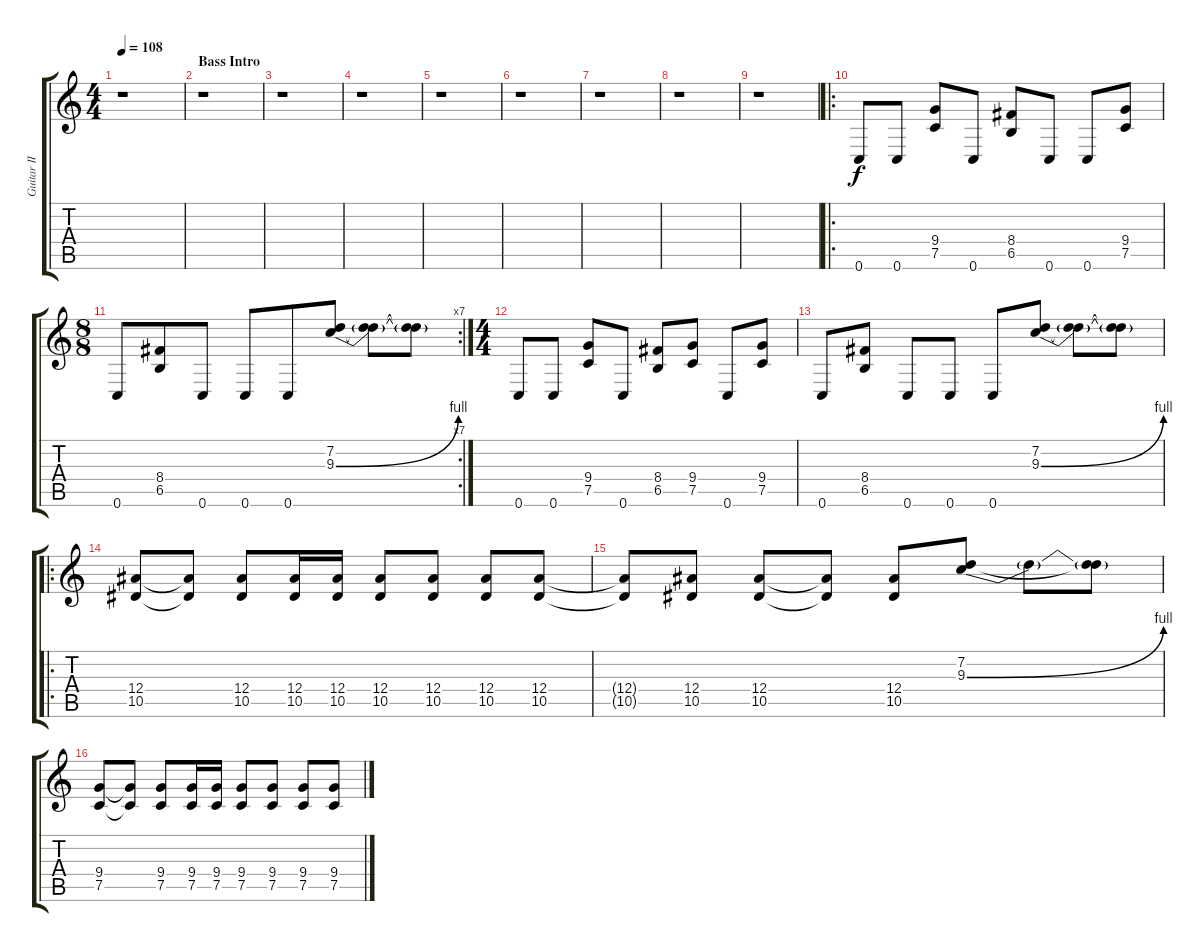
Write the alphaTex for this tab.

\track ("Guitar II" "Guitar II") {instrument overdrivenguitar}
\staff {score tabs}
\tuning (C4 G3 Eb3 Bb2 F2 C2) {hide}
\ts (4 4)
\tempo 108
\clef g2
\ks c
r.1{dy f instrument overdrivenguitar} |
\section ("" "Bass Intro")
r.1 |
r.1 |
r.1 |
r.1 |
r.1 |
r.1 |
r.1 |
r.1 |
\ro
0.6.8 0.6.8 (9.4 7.5).8 0.6.8 (8.4 6.5).8 0.6.8 0.6.8 (9.4 7.5).8 |
\rc 7
\ts (8 8)
0.6.8 (8.4 6.5).8 0.6.8 0.6.8 0.6.8 (7.2 9.3{be (bend 0 0 60 4)}).8 (7.2{t} 9.3{t}).8 (7.2{t} 9.3{t}).8 |
\ts (4 4)
0.6.8 0.6.8 (9.4 7.5).8 0.6.8 (8.4 6.5).8 (9.4 7.5).8 0.6.8 (9.4 7.5).8 |
0.6.8 (8.4 6.5).8 0.6.8 0.6.8 0.6.8 (7.2 9.3{be (bend 0 0 60 4)}).8 (7.2{t} 9.3{t}).8 (7.2{t} 9.3{t}).8 |
\ro
(12.4 10.5).8 (12.4{t} 10.5{t}).8 (12.4 10.5).8 (12.4 10.5).16 (12.4 10.5).16 (12.4 10.5).8 (12.4 10.5).8 (12.4 10.5).8 (12.4 10.5).8 |
(12.4{t} 10.5{t}).8 (12.4 10.5).8 (12.4 10.5).8 (12.4{t} 10.5{t}).8 (12.4 10.5).8 (7.2 9.3{be (bend 0 0 60 4)}).8 9.3{t}.8 (7.2{t} 9.3{t}).8 |
(9.4 7.5).8 (9.4{t} 7.5{t}).8 (9.4 7.5).8 (9.4 7.5).16 (9.4 7.5).16 (9.4 7.5).8 (9.4 7.5).8 (9.4 7.5).8 (9.4 7.5).8
